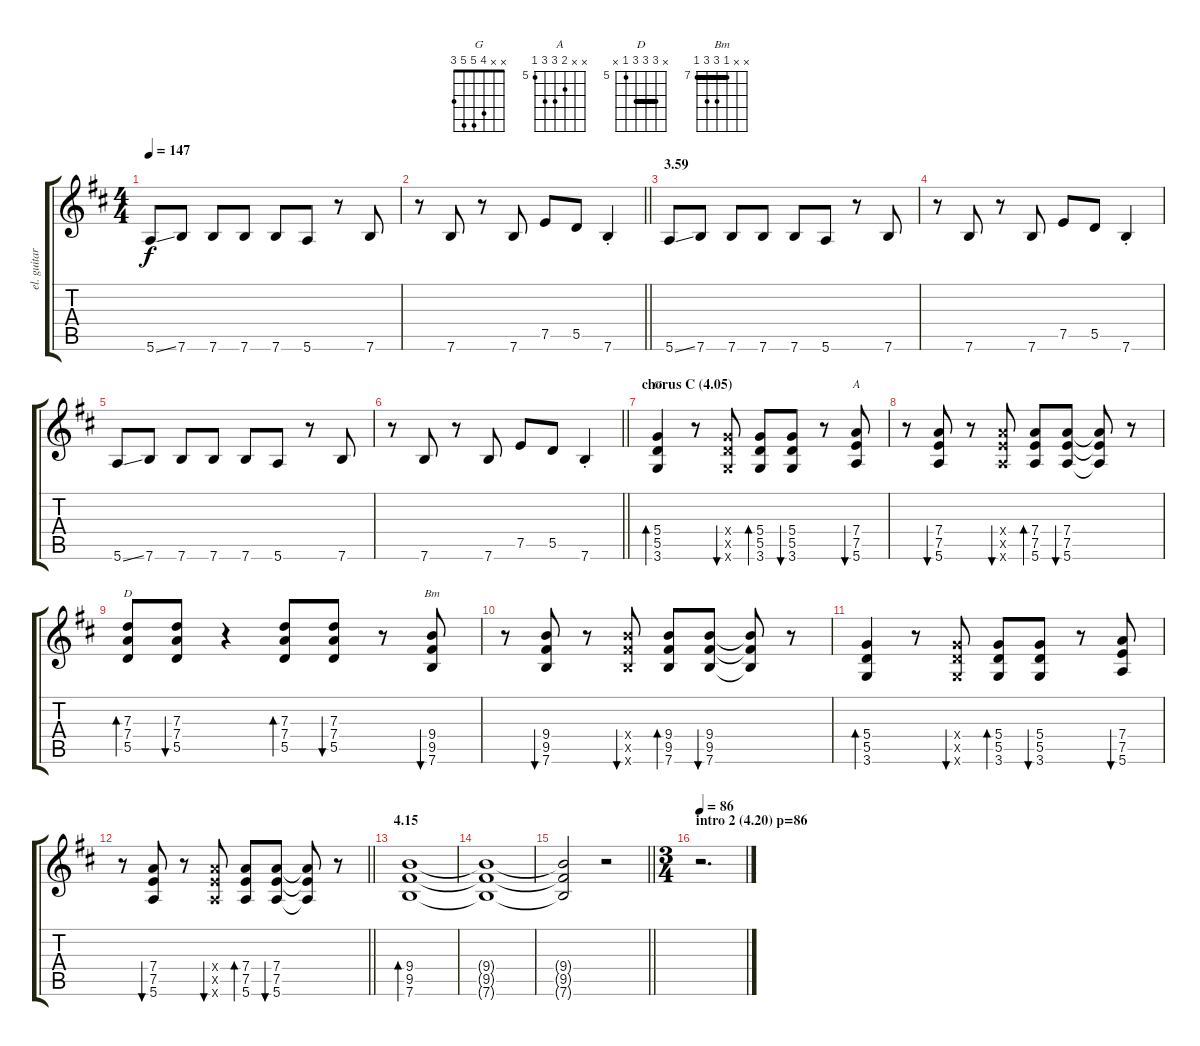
\track ("el. guitar 1" "el. guitar") {instrument overdrivenguitar}
\staff {score tabs}
\tuning (E4 B3 G3 D3 A2 E2) {hide}
\chord ("G" x x 4 5 5 3)
\chord ("A" x x 6 7 7 5) {firstfret 5}
\chord ("D" x 7 7 7 5 x) {firstfret 5 barre 7}
\chord ("Bm" x x 7 9 9 7) {firstfret 7 barre 7}
\ts (4 4)
\tempo 147
\clef g2
\ks d
5.6{ss}.8{dy f} 7.6.8 7.6.8 7.6.8 7.6.8 5.6.8 r.8 7.6.8 |
\barLineRight lightlight
r.8 7.6.8 r.8 7.6.8 7.5.8 5.5.8 7.6{st}.4 |
\section ("" "3.59")
5.6{ss}.8 7.6.8 7.6.8 7.6.8 7.6.8 5.6.8 r.8 7.6.8 |
r.8 7.6.8 r.8 7.6.8 7.5.8 5.5.8 7.6{st}.4 |
5.6{ss}.8 7.6.8 7.6.8 7.6.8 7.6.8 5.6.8 r.8 7.6.8 |
\barLineRight lightlight
r.8 7.6.8 r.8 7.6.8 7.5.8 5.5.8 7.6{st}.4 |
\section ("" "chorus C (4.05)")
(5.4 5.5 3.6).4{bd 30 ch "G" volume 14} r.8 (5.4{x} 5.5{x} 3.6{x}).8{bu 30} (5.4 5.5 3.6).8{bd 30} (5.4 5.5 3.6).8{bu 30} r.8 (7.4 7.5 5.6).8{bu 30 ch "A"} |
r.8 (7.4 7.5 5.6).8{bu 30} r.8 (7.4{x} 7.5{x} 5.6{x}).8{bu 30} (7.4 7.5 5.6).8{bd 30} (7.4 7.5 5.6).8{bu 30} (7.4{t} 7.5{t} 5.6{t}).8 r.8 |
(7.3 7.4 5.5).8{bd 30 ch "D"} (7.3 7.4 5.5).8{bu 30} r.4 (7.3 7.4 5.5).8{bd 30} (7.3 7.4 5.5).8{bu 30} r.8 (9.4 9.5 7.6).8{bu 30 ch "Bm"} |
r.8 (9.4 9.5 7.6).8{bu 30} r.8 (9.4{x} 9.5{x} 7.6{x}).8{bu 30} (9.4 9.5 7.6).8{bd 30} (9.4 9.5 7.6).8{bu 30} (9.4{t} 9.5{t} 7.6{t}).8 r.8 |
(5.4 5.5 3.6).4{bd 30} r.8 (5.4{x} 5.5{x} 3.6{x}).8{bu 30} (5.4 5.5 3.6).8{bd 30} (5.4 5.5 3.6).8{bu 30} r.8 (7.4 7.5 5.6).8{bu 30} |
\barLineRight lightlight
r.8 (7.4 7.5 5.6).8{bu 30} r.8 (7.4{x} 7.5{x} 5.6{x}).8{bu 30} (7.4 7.5 5.6).8{bd 30} (7.4 7.5 5.6).8{bu 30} (7.4{t} 7.5{t} 5.6{t}).8 r.8 |
\section ("" "4.15")
(9.4 9.5 7.6).1{bd 30 volume 0} |
(9.4{t} 9.5{t} 7.6{t}).1 |
\barLineRight lightlight
(9.4{t} 9.5{t} 7.6{t}).2 r.2 |
\ts (3 4)
\section ("" "intro 2 (4.20) p=86")
\tempo 86
r.2{d volume 14}
